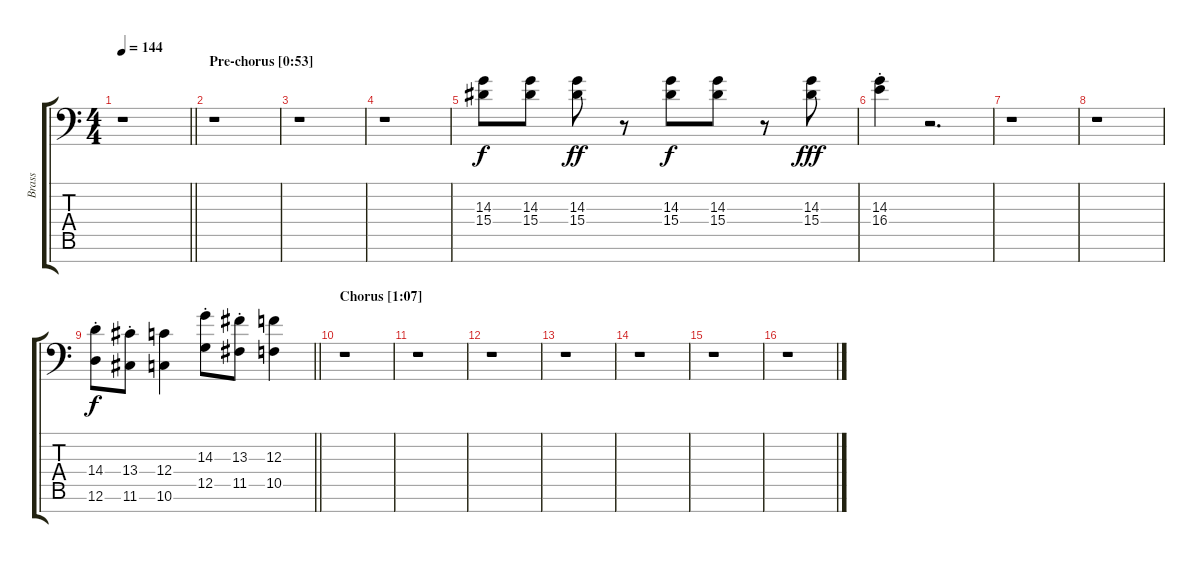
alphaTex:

\track ("Brass" "Brass") {instrument brasssection}
\staff {score tabs}
\tuning (D4 A3 F3 C3 G2 D2 A1) {hide}
\ts (4 4)
\tempo 144
\clef f4
\barLineRight lightlight
\ks c
r.1{dy f} |
\section ("" "Pre-chorus [0:53]")
r.1 |
r.1 |
r.1 |
(14.3 15.4).8 (14.3 15.4).8 (14.3 15.4).8{dy ff} r.8 (14.3 15.4).8{dy f} (14.3 15.4).8 r.8 (14.3 15.4).8{dy fff} |
(14.3{st} 16.4{st}).4 r.2{d} |
r.1 |
r.1 |
\barLineRight lightlight
(14.4{st} 12.6{st}).8{dy f} (13.4{st} 11.6{st}).8 (12.4 10.6).4 (14.3{st} 12.5{st}).8 (13.3{st} 11.5{st}).8 (12.3 10.5).4 |
\section ("" "Chorus [1:07]")
r.1 |
r.1 |
r.1 |
r.1 |
r.1 |
r.1 |
r.1
